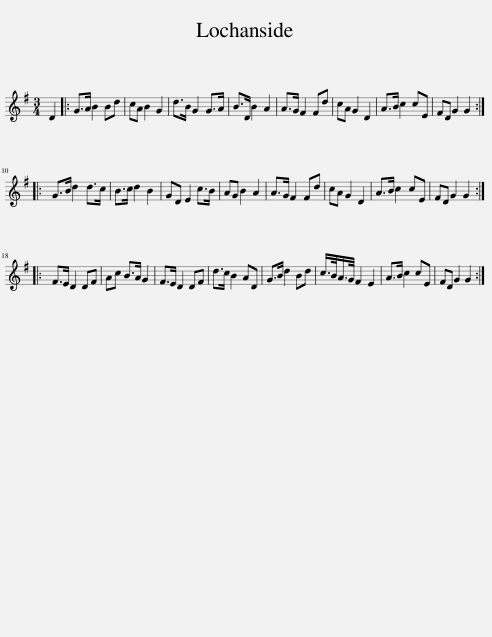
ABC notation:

X:1
L:1/8
M:3/4
I:linebreak $
K:G
V:1 treble
V:1
 D2 |: G>A B2 Bd | cA B2 G2 | d>B G2 G>A | B>D B2 A2 | %5
 A>G F2 Fd | cA G2 D2 | A>B c2 cE | FD G2 G2 ::$ G>B d2 d>c | %10
 B>c d2 B2 | GD E2 c>B | AG B2 A2 | A>G F2 Fd | cA G2 D2 | %15
 A>B c2 cE | FD G2 G2 ::$ F>E D2 DF | Ac B>A G2 | F>E D2 DF | %20
 d>c B2 AD | G>B d2 Bd | c/>B/A/>G/ F2 E2 | A>B c2 cE | FD G2 G2 :| %25
